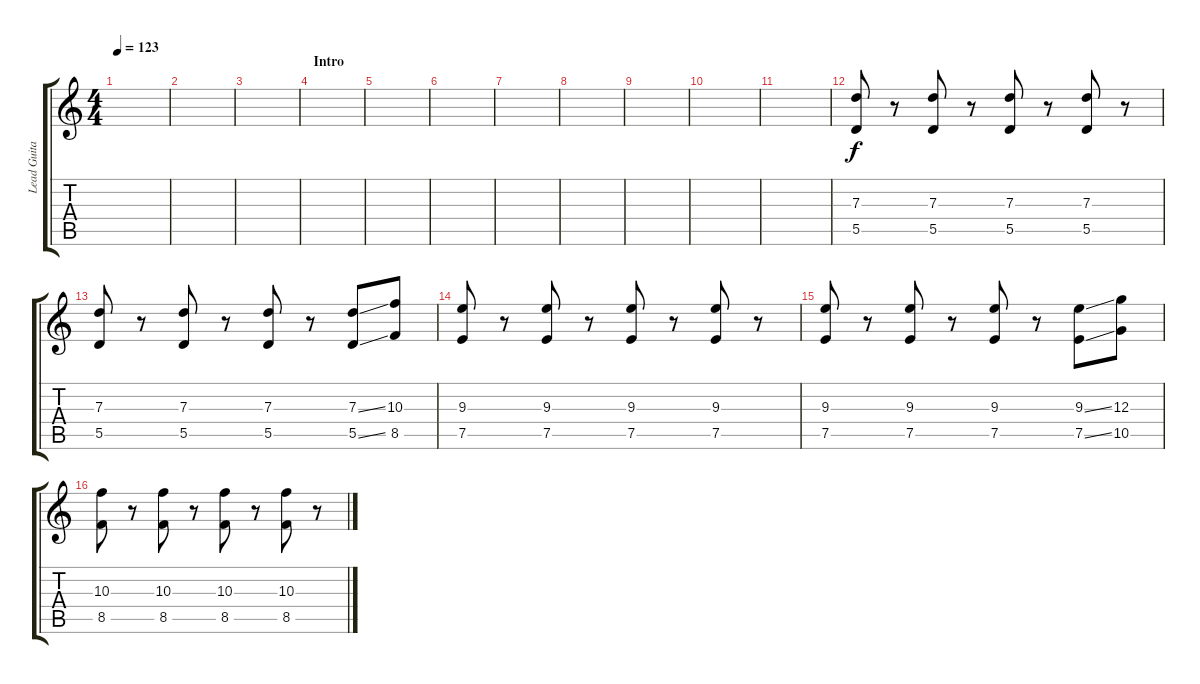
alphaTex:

\track ("Lead Guitar" "Lead Guita") {instrument distortionguitar}
\staff {score tabs}
\tuning (E4 B3 G3 D3 A2 D2) {hide}
\ts (4 4)
\tempo 123
\clef g2
\ks c
|
|
|
\section ("" "Intro")
|
|
|
|
|
|
|
|
(7.3 5.5).8 r.8 (7.3 5.5).8 r.8 (7.3 5.5).8 r.8 (7.3 5.5).8 r.8 |
(7.3 5.5).8 r.8 (7.3 5.5).8 r.8 (7.3 5.5).8 r.8 (7.3{ss} 5.5{ss}).8 (10.3 8.5).8 |
(9.3 7.5).8 r.8 (9.3 7.5).8 r.8 (9.3 7.5).8 r.8 (9.3 7.5).8 r.8 |
(9.3 7.5).8 r.8 (9.3 7.5).8 r.8 (9.3 7.5).8 r.8 (9.3{ss} 7.5{ss}).8 (12.3 10.5).8 |
(10.3 8.5).8 r.8 (10.3 8.5).8 r.8 (10.3 8.5).8 r.8 (10.3 8.5).8 r.8
